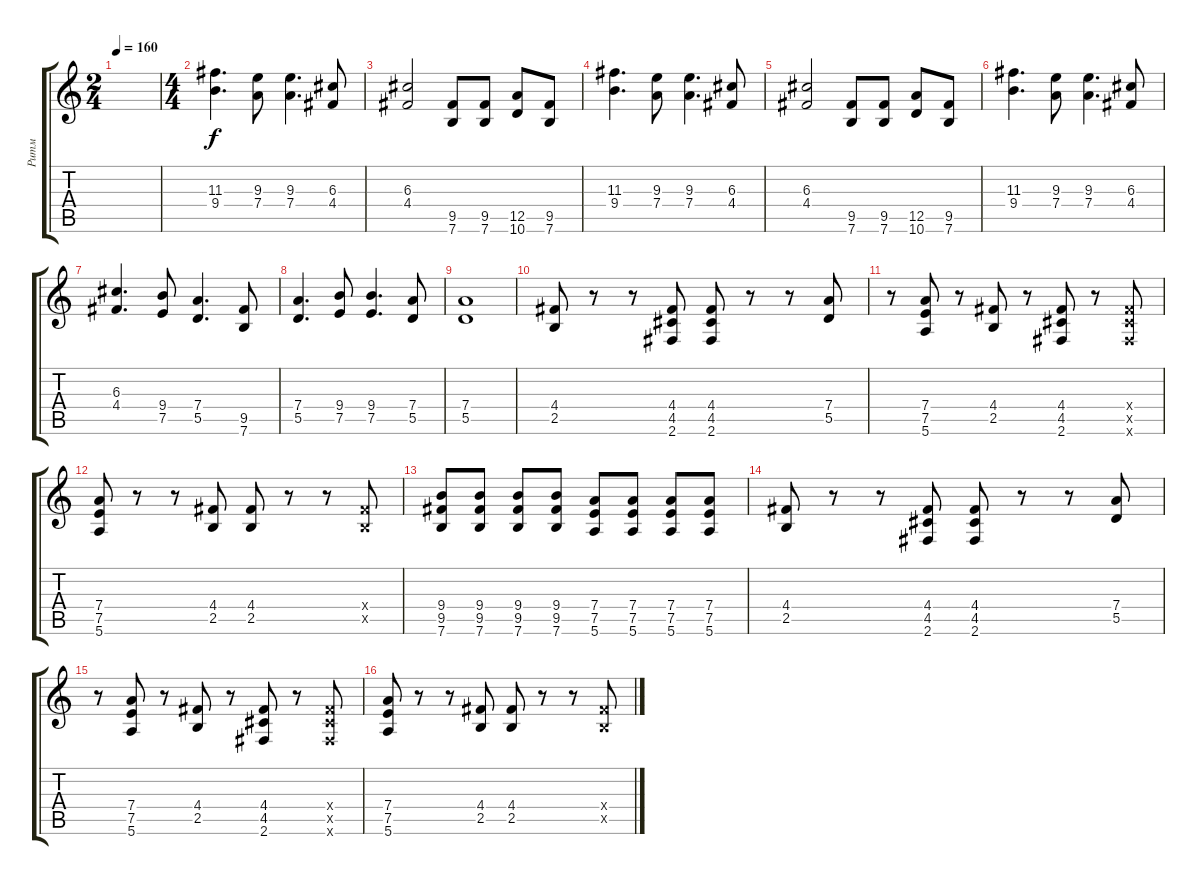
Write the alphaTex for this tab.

\track ("Ритм" "Ритм") {instrument overdrivenguitar}
\staff {score tabs}
\tuning (E4 B3 G3 D3 A2 E2) {hide}
\ts (2 4)
\tempo 160
\clef g2
\ks c
|
\ts (4 4)
(11.3 9.4).4{d} (9.3 7.4).8 (9.3 7.4).4{d} (6.3 4.4).8 |
(6.3 4.4).2 (9.5 7.6).8 (9.5 7.6).8 (12.5 10.6).8 (9.5 7.6).8 |
(11.3 9.4).4{d} (9.3 7.4).8 (9.3 7.4).4{d} (6.3 4.4).8 |
(6.3 4.4).2 (9.5 7.6).8 (9.5 7.6).8 (12.5 10.6).8 (9.5 7.6).8 |
(11.3 9.4).4{d} (9.3 7.4).8 (9.3 7.4).4{d} (6.3 4.4).8 |
(6.3 4.4).4{d} (9.4 7.5).8 (7.4 5.5).4{d} (9.5 7.6).8 |
(7.4 5.5).4{d} (9.4 7.5).8 (9.4 7.5).4{d} (7.4 5.5).8 |
(7.4 5.5).1 |
(4.4 2.5).8 r.8 r.8 (4.4 4.5 2.6).8 (4.4 4.5 2.6).8 r.8 r.8 (7.4 5.5).8 |
r.8 (7.4 7.5 5.6).8 r.8 (4.4 2.5).8 r.8 (4.4 4.5 2.6).8 r.8 (4.4{x} 4.5{x} 2.6{x}).8 |
(7.4 7.5 5.6).8 r.8 r.8 (4.4 2.5).8 (4.4 2.5).8 r.8 r.8 (4.4{x} 2.5{x}).8 |
(9.4 9.5 7.6).8 (9.4 9.5 7.6).8 (9.4 9.5 7.6).8 (9.4 9.5 7.6).8 (7.4 7.5 5.6).8 (7.4 7.5 5.6).8 (7.4 7.5 5.6).8 (7.4 7.5 5.6).8 |
(4.4 2.5).8 r.8 r.8 (4.4 4.5 2.6).8 (4.4 4.5 2.6).8 r.8 r.8 (7.4 5.5).8 |
r.8 (7.4 7.5 5.6).8 r.8 (4.4 2.5).8 r.8 (4.4 4.5 2.6).8 r.8 (4.4{x} 4.5{x} 2.6{x}).8 |
(7.4 7.5 5.6).8 r.8 r.8 (4.4 2.5).8 (4.4 2.5).8 r.8 r.8 (4.4{x} 2.5{x}).8
